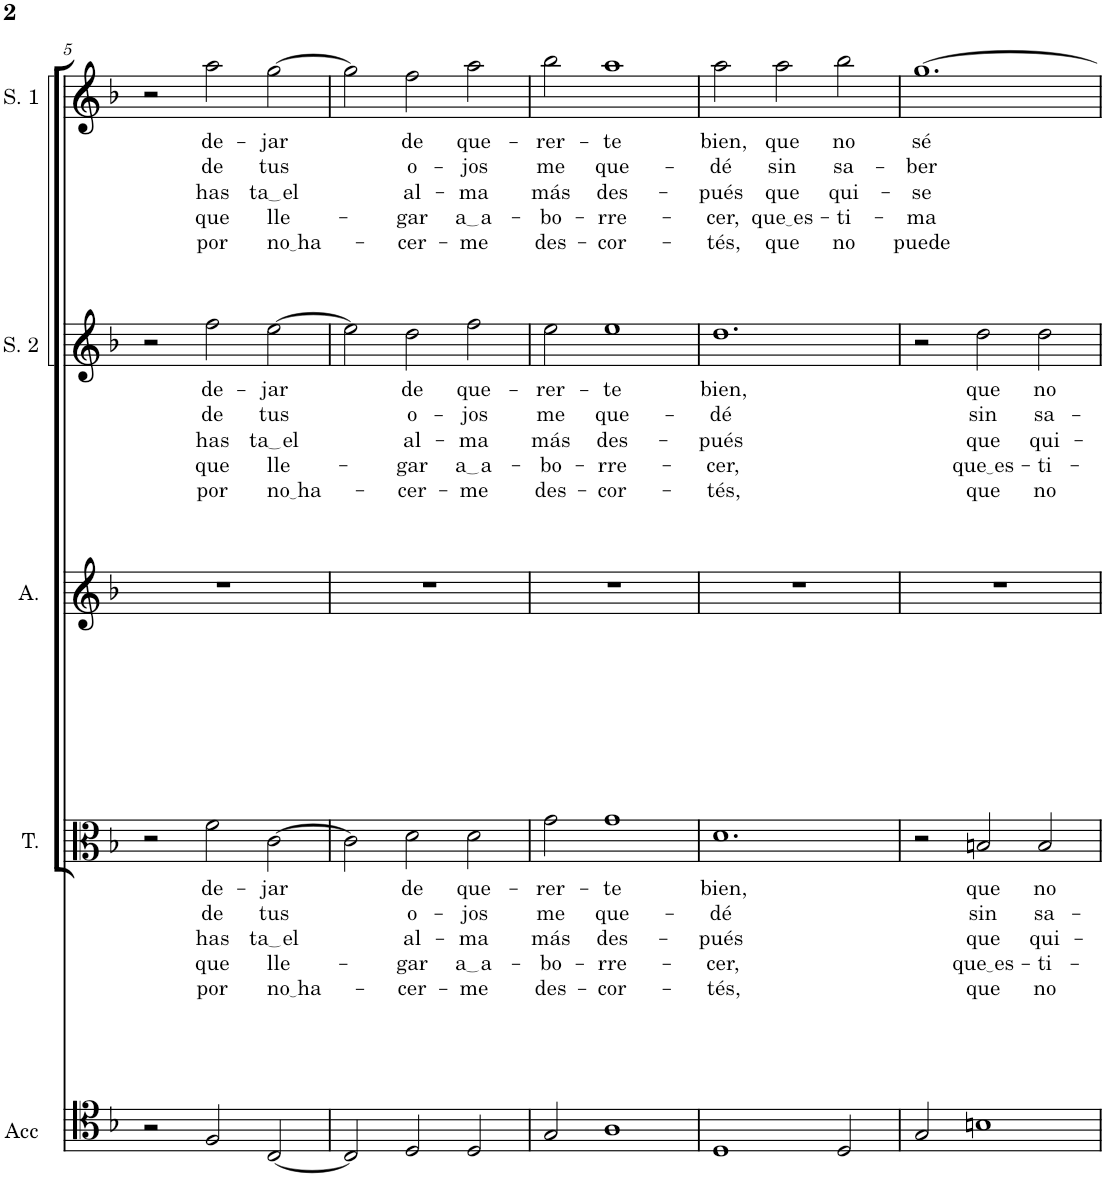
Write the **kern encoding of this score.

**kern	**kern	**text	**text	**text	**text	**text	**kern	**kern	**text	**text	**text	**text	**text	**kern	**text	**text	**text	**text	**text
*part5	*part4	*part4	*part4	*part4	*part4	*part4	*part3	*part2	*part2	*part2	*part2	*part2	*part2	*part1	*part1	*part1	*part1	*part1	*part1
*staff5	*staff4	*staff4	*staff4	*staff4	*staff4	*staff4	*staff3	*staff2	*staff2	*staff2	*staff2	*staff2	*staff2	*staff1	*staff1	*staff1	*staff1	*staff1	*staff1
*I"Acompañamiento	*I"Tenor	*	*	*	*	*	*I"Alto	*I"Soprano 2	*	*	*	*	*	*I"Soprano 1	*	*	*	*	*
*	*I'T.	*	*	*	*	*	*I'A.	*I'S. 2	*	*	*	*	*	*I'S. 1	*	*	*	*	*
!!LO:PB:g=z
*clefC4	*clefC3	*	*	*	*	*	*clefG2	*clefG2	*	*	*	*	*	*clefG2	*	*	*	*	*
*k[b-]	*k[b-]	*	*	*	*	*	*k[b-]	*k[b-]	*	*	*	*	*	*k[b-]	*	*	*	*	*
*M3/2	*M3/2	*	*	*	*	*	*M3/2	*M3/2	*	*	*	*	*	*M3/2	*	*	*	*	*
=5	=5	=5	=5	=5	=5	=5	=5	=5	=5	=5	=5	=5	=5	=5	=5	=5	=5	=5	=5
2r	2r	.	.	.	.	.	1.r	2r	.	.	.	.	.	2r	.	.	.	.	.
!	!	!LO:LY:b	!LO:LY:b	!LO:LY:b	!LO:LY:b	!LO:LY:b	!	!	!LO:LY:b	!LO:LY:b	!LO:LY:b	!LO:LY:b	!LO:LY:b	!	!LO:LY:b	!LO:LY:b	!LO:LY:b	!LO:LY:b	!LO:LY:b
2F/	2f\	de-	de	has	que	por	.	2ff\	de-	de	has	que	por	2aa\	de-	de	has	que	por
!	!	!LO:LY:b	!LO:LY:b	!LO:LY:b	!LO:LY:b	!LO:LY:b	!	!	!LO:LY:b	!LO:LY:b	!LO:LY:b	!LO:LY:b	!LO:LY:b	!	!LO:LY:b	!LO:LY:b	!LO:LY:b	!LO:LY:b	!LO:LY:b
[2C/	[2c\	-jar	tus	ta el	lle-	no ha	.	[2ee\	-jar	tus	ta el	lle-	no ha	[2gg\	-jar	tus	ta el	lle-	no ha
=6	=6	=6	=6	=6	=6	=6	=6	=6	=6	=6	=6	=6	=6	=6	=6	=6	=6	=6	=6
2C/]	2c\]	.	.	.	.	.	1.r	2ee\]	.	.	.	.	.	2gg\]	.	.	.	.	.
!	!	!LO:LY:b	!LO:LY:b	!LO:LY:b	!LO:LY:b	!LO:LY:b	!	!	!LO:LY:b	!LO:LY:b	!LO:LY:b	!LO:LY:b	!LO:LY:b	!	!LO:LY:b	!LO:LY:b	!LO:LY:b	!LO:LY:b	!LO:LY:b
2D/	2d\	de	o-	al-	-gar	-cer-	.	2dd\	de	o-	al-	-gar	-cer-	2ff\	de	o-	al-	-gar	-cer-
!	!	!LO:LY:b	!LO:LY:b	!LO:LY:b	!LO:LY:b	!LO:LY:b	!	!	!LO:LY:b	!LO:LY:b	!LO:LY:b	!LO:LY:b	!LO:LY:b	!	!LO:LY:b	!LO:LY:b	!LO:LY:b	!LO:LY:b	!LO:LY:b
2D/	2d\	que-	-jos	-ma	a a	-me	.	2ff\	que-	-jos	-ma	a a	-me	2aa\	que-	-jos	-ma	a a	-me
=7	=7	=7	=7	=7	=7	=7	=7	=7	=7	=7	=7	=7	=7	=7	=7	=7	=7	=7	=7
!	!	!LO:LY:b	!LO:LY:b	!LO:LY:b	!LO:LY:b	!LO:LY:b	!	!	!LO:LY:b	!LO:LY:b	!LO:LY:b	!LO:LY:b	!LO:LY:b	!	!LO:LY:b	!LO:LY:b	!LO:LY:b	!LO:LY:b	!LO:LY:b
2G/	2g\	-rer-	me	más	-bo-	des-	1.r	2ee\	-rer-	me	más	-bo-	des-	2bb-\	-rer-	me	más	-bo-	des-
!	!	!LO:LY:b	!LO:LY:b	!LO:LY:b	!LO:LY:b	!LO:LY:b	!	!	!LO:LY:b	!LO:LY:b	!LO:LY:b	!LO:LY:b	!LO:LY:b	!	!LO:LY:b	!LO:LY:b	!LO:LY:b	!LO:LY:b	!LO:LY:b
1A	1g	-te	que-	des-	-rre-	-cor-	.	1ee	-te	que-	des-	-rre-	-cor-	1aa	-te	que-	des-	-rre-	-cor-
=8	=8	=8	=8	=8	=8	=8	=8	=8	=8	=8	=8	=8	=8	=8	=8	=8	=8	=8	=8
!	!	!LO:LY:b	!LO:LY:b	!LO:LY:b	!LO:LY:b	!LO:LY:b	!	!	!LO:LY:b	!LO:LY:b	!LO:LY:b	!LO:LY:b	!LO:LY:b	!	!LO:LY:b	!LO:LY:b	!LO:LY:b	!LO:LY:b	!LO:LY:b
1D	1.d	bien,	-dé	-pués	-cer,	-tés,	1.r	1.dd	bien,	-dé	-pués	-cer,	-tés,	2aa\	bien,	-dé	-pués	-cer,	-tés,
!	!	!	!	!	!	!	!	!	!	!	!	!	!	!	!LO:LY:b	!LO:LY:b	!LO:LY:b	!LO:LY:b	!LO:LY:b
.	.	.	.	.	.	.	.	.	.	.	.	.	.	2aa\	que	sin	que	que es	que
!	!	!	!	!	!	!	!	!	!	!	!	!	!	!	!LO:LY:b	!LO:LY:b	!LO:LY:b	!LO:LY:b	!LO:LY:b
2D/	.	.	.	.	.	.	.	.	.	.	.	.	.	2bb-\	no	sa-	qui-	-ti-	no
=9	=9	=9	=9	=9	=9	=9	=9	=9	=9	=9	=9	=9	=9	=9	=9	=9	=9	=9	=9
!	!	!	!	!	!	!	!	!	!	!	!	!	!	!	!LO:LY:b	!LO:LY:b	!LO:LY:b	!LO:LY:b	!LO:LY:b
2G/	2r	.	.	.	.	.	1.r	2r	.	.	.	.	.	[1.gg	sé	-ber	-se	-ma	puede
!	!	!LO:LY:b	!LO:LY:b	!LO:LY:b	!LO:LY:b	!LO:LY:b	!	!	!LO:LY:b	!LO:LY:b	!LO:LY:b	!LO:LY:b	!LO:LY:b	!	!	!	!	!	!
1Bn	2Bn/	que	sin	que	que es	que	.	2dd\	que	sin	que	que es	que	.	.	.	.	.	.
!	!	!LO:LY:b	!LO:LY:b	!LO:LY:b	!LO:LY:b	!LO:LY:b	!	!	!LO:LY:b	!LO:LY:b	!LO:LY:b	!LO:LY:b	!LO:LY:b	!	!	!	!	!	!
.	2B/	no	sa-	qui-	-ti-	no	.	2dd\	no	sa-	qui-	-ti-	no	.	.	.	.	.	.
=	=	=	=	=	=	=	=	=	=	=	=	=	=	=	=	=	=	=	=
*-	*-	*-	*-	*-	*-	*-	*-	*-	*-	*-	*-	*-	*-	*-	*-	*-	*-	*-	*-
